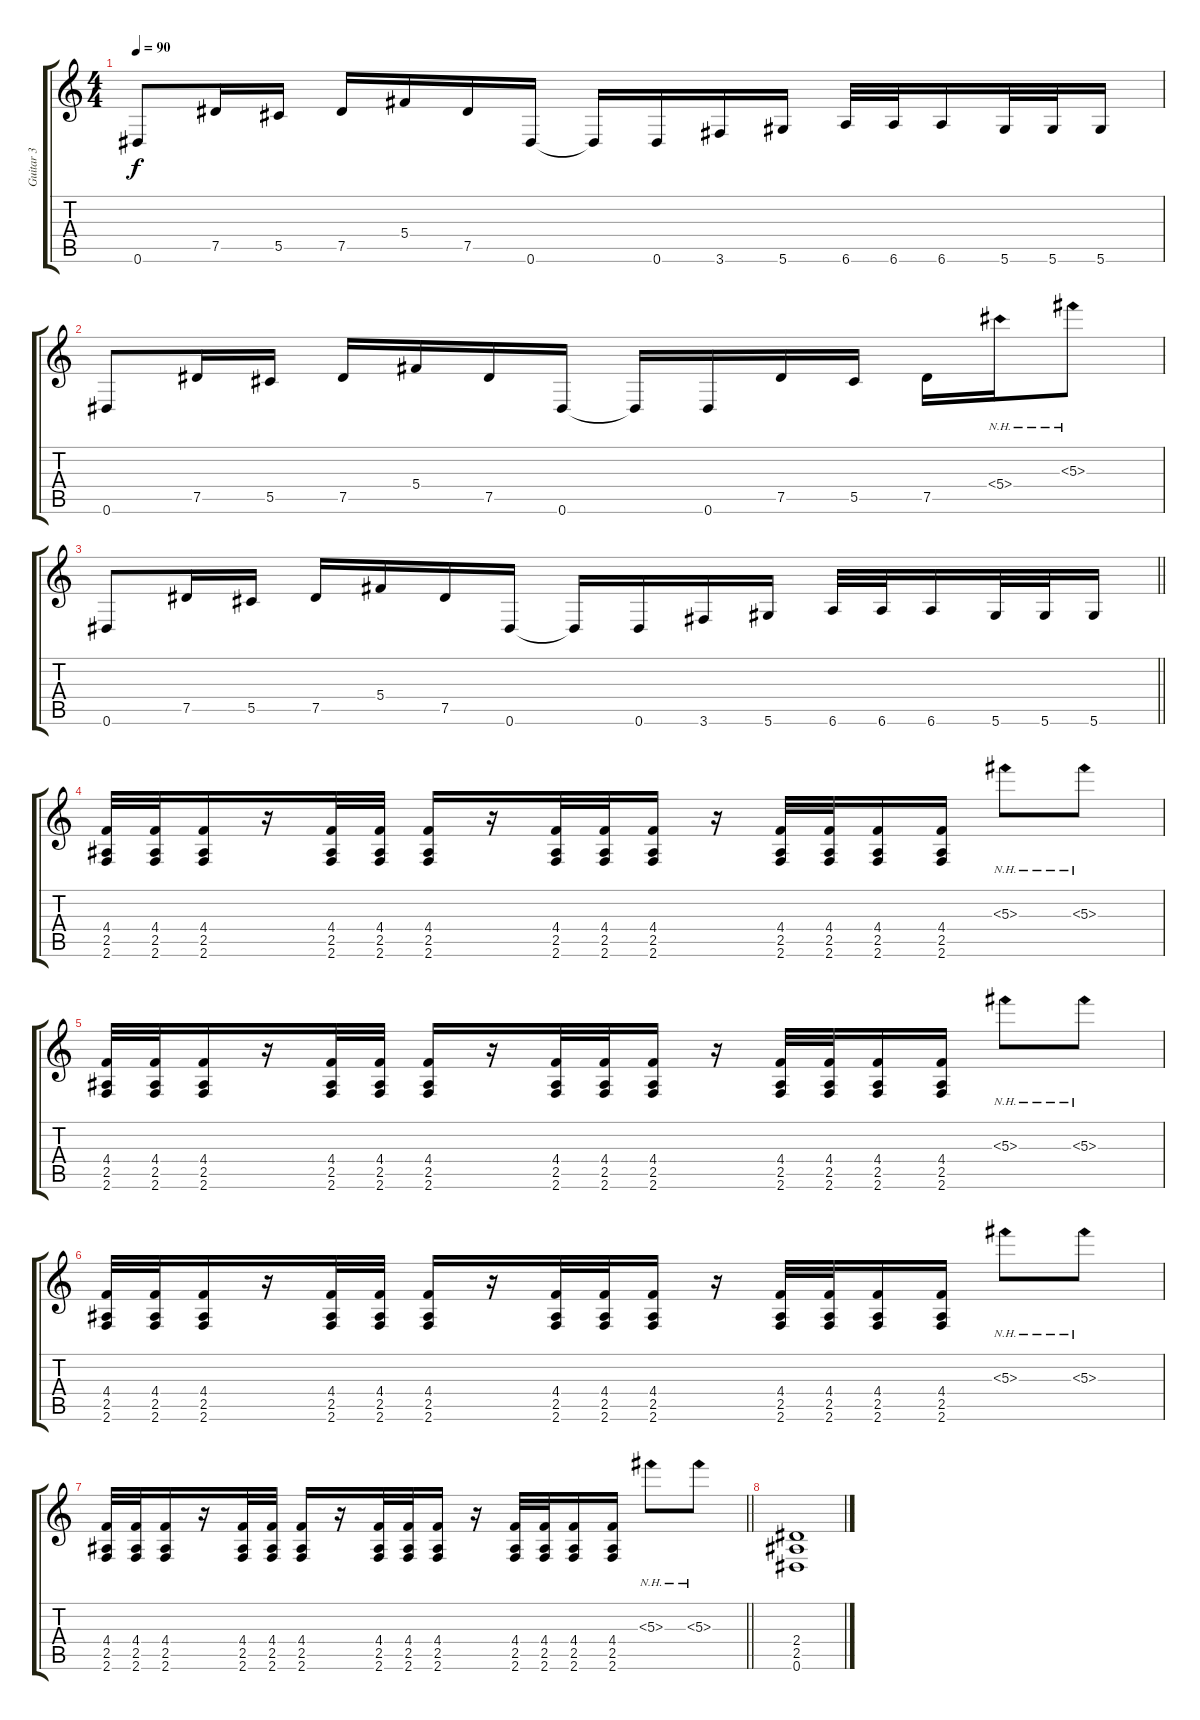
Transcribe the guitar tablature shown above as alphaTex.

\track ("Guitar 3" "Guitar 3") {instrument distortionguitar}
\staff {score tabs}
\tuning (Eb4 Bb3 Gb3 Db3 Ab2 Eb2) {hide}
\ts (4 4)
\tempo 90
\clef g2
\ks c
0.6.8{dy f} 7.5.16 5.5.16 7.5.16 5.4.16 7.5.16 0.6.16 0.6{t}.16 0.6.16 3.6.16 5.6.16 6.6.32 6.6.32 6.6.16 5.6.32 5.6.32 5.6.16 |
0.6.8 7.5.16 5.5.16 7.5.16 5.4.16 7.5.16 0.6.16 0.6{t}.16 0.6.16 7.5.16 5.5.16 7.5.16 5.4{nh}.16 5.3{nh}.8 |
\barLineRight lightlight
0.6.8 7.5.16 5.5.16 7.5.16 5.4.16 7.5.16 0.6.16 0.6{t}.16 0.6.16 3.6.16 5.6.16 6.6.32 6.6.32 6.6.16 5.6.32 5.6.32 5.6.16 |
(4.4 2.5 2.6).32 (4.4 2.5 2.6).32 (4.4 2.5 2.6).16 r.16 (4.4 2.5 2.6).32 (4.4 2.5 2.6).32 (4.4 2.5 2.6).16 r.16 (4.4 2.5 2.6).32 (4.4 2.5 2.6).32 (4.4 2.5 2.6).16 r.16 (4.4 2.5 2.6).32 (4.4 2.5 2.6).32 (4.4 2.5 2.6).16 (4.4 2.5 2.6).16 5.3{nh}.8 5.3{nh}.8 |
(4.4 2.5 2.6).32 (4.4 2.5 2.6).32 (4.4 2.5 2.6).16 r.16 (4.4 2.5 2.6).32 (4.4 2.5 2.6).32 (4.4 2.5 2.6).16 r.16 (4.4 2.5 2.6).32 (4.4 2.5 2.6).32 (4.4 2.5 2.6).16 r.16 (4.4 2.5 2.6).32 (4.4 2.5 2.6).32 (4.4 2.5 2.6).16 (4.4 2.5 2.6).16 5.3{nh}.8 5.3{nh}.8 |
(4.4 2.5 2.6).32 (4.4 2.5 2.6).32 (4.4 2.5 2.6).16 r.16 (4.4 2.5 2.6).32 (4.4 2.5 2.6).32 (4.4 2.5 2.6).16 r.16 (4.4 2.5 2.6).32 (4.4 2.5 2.6).32 (4.4 2.5 2.6).16 r.16 (4.4 2.5 2.6).32 (4.4 2.5 2.6).32 (4.4 2.5 2.6).16 (4.4 2.5 2.6).16 5.3{nh}.8 5.3{nh}.8 |
\barLineRight lightlight
(4.4 2.5 2.6).32 (4.4 2.5 2.6).32 (4.4 2.5 2.6).16 r.16 (4.4 2.5 2.6).32 (4.4 2.5 2.6).32 (4.4 2.5 2.6).16 r.16 (4.4 2.5 2.6).32 (4.4 2.5 2.6).32 (4.4 2.5 2.6).16 r.16 (4.4 2.5 2.6).32 (4.4 2.5 2.6).32 (4.4 2.5 2.6).16 (4.4 2.5 2.6).16 5.3{nh}.8 5.3{nh}.8 |
(2.4 2.5 0.6).1
